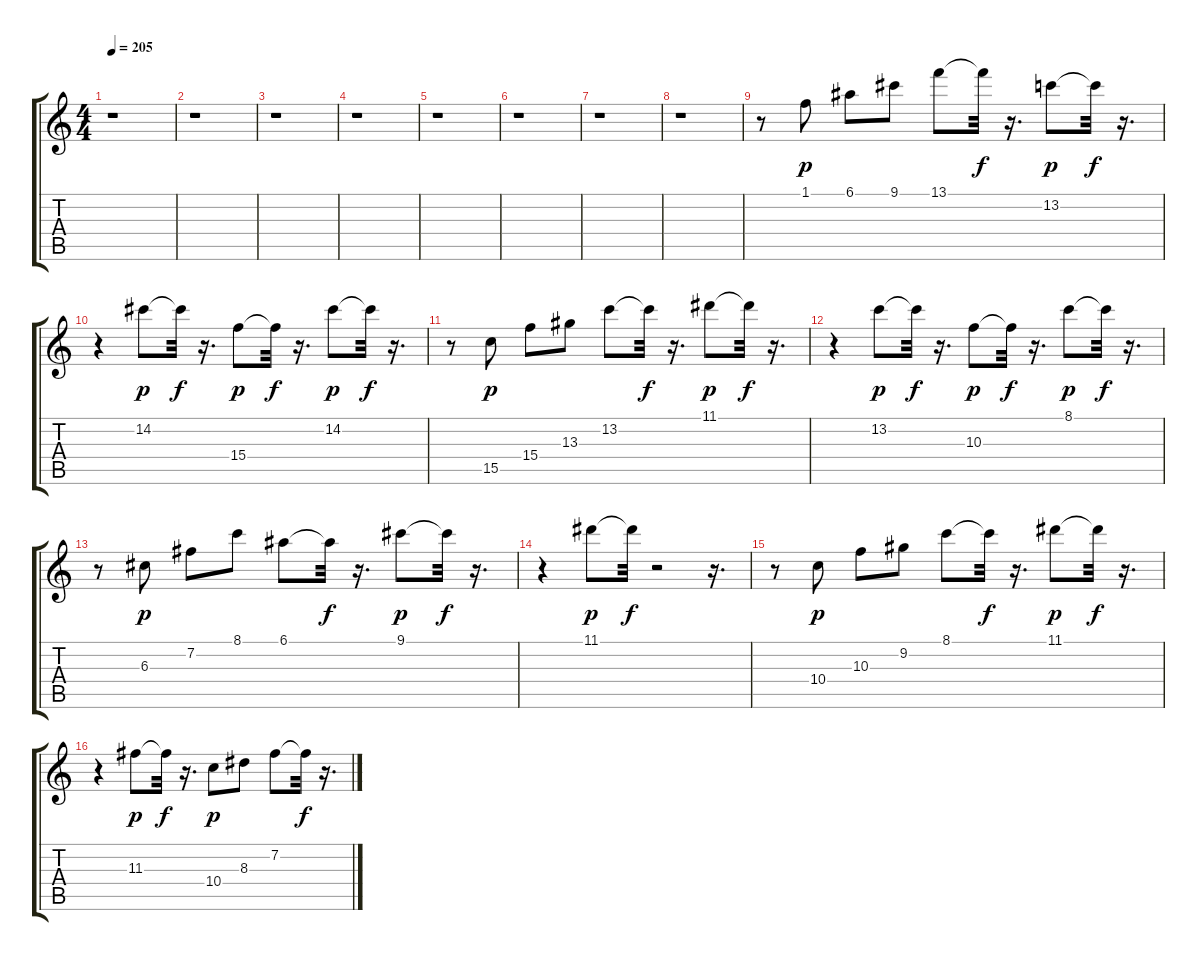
\track "" {instrument acousticguitarsteel}
\staff {score tabs}
\tuning (E4 B3 G3 D3 A2 E2) {hide}
\ts (4 4)
\tempo 205
\clef g2
\ks c
r.1{dy f} |
r.1 |
r.1 |
r.1 |
r.1 |
r.1 |
r.1 |
r.1 |
r.8 1.1.8{dy p} 6.1.8 9.1.8 13.1.8 13.1{t}.32{dy f} r.16{d} 13.2.8{dy p} 13.2{t}.32{dy f} r.16{d} |
r.4 14.2.8{dy p} 14.2{t}.32{dy f} r.16{d} 15.4.8{dy p} 15.4{t}.32{dy f} r.16{d} 14.2.8{dy p} 14.2{t}.32{dy f} r.16{d} |
r.8 15.5.8{dy p} 15.4.8 13.3.8 13.2.8 13.2{t}.32{dy f} r.16{d} 11.1.8{dy p} 11.1{t}.32{dy f} r.16{d} |
r.4 13.2.8{dy p} 13.2{t}.32{dy f} r.16{d} 10.3.8{dy p} 10.3{t}.32{dy f} r.16{d} 8.1.8{dy p} 8.1{t}.32{dy f} r.16{d} |
r.8 6.3.8{dy p} 7.2.8 8.1.8 6.1.8 6.1{t}.32{dy f} r.16{d} 9.1.8{dy p} 9.1{t}.32{dy f} r.16{d} |
r.4 11.1.8{dy p} 11.1{t}.32{dy f} r.2 r.16{d} |
r.8 10.4.8{dy p} 10.3.8 9.2.8 8.1.8 8.1{t}.32{dy f} r.16{d} 11.1.8{dy p} 11.1{t}.32{dy f} r.16{d} |
r.4 11.3.8{dy p} 11.3{t}.32{dy f} r.16{d} 10.4.8{dy p} 8.3.8 7.2.8 7.2{t}.32{dy f} r.16{d}
